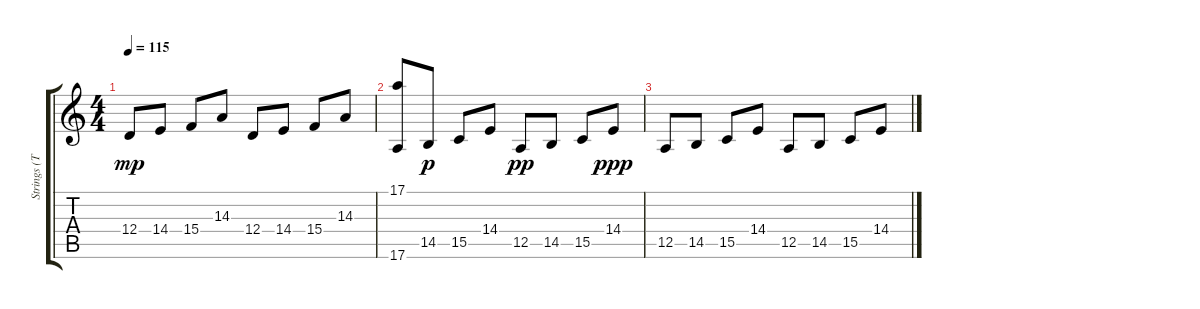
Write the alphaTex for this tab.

\track ("Strings (Tuomas)" "Strings (T") {instrument stringensemble1}
\staff {score tabs}
\tuning (E4 B3 G3 D3 A2 E2) {hide}
\ts (4 4)
\tempo 115
\clef g2
\ks c
12.4.8{dy mp} 14.4.8 15.4.8 14.3.8 12.4.8 14.4.8 15.4.8 14.3.8 |
(17.1 17.6).8 14.5.8{dy p} 15.5.8 14.4.8 12.5.8{dy pp} 14.5.8 15.5.8 14.4.8{dy ppp} |
12.5.8 14.5.8 15.5.8 14.4.8 12.5.8 14.5.8 15.5.8 14.4.8
